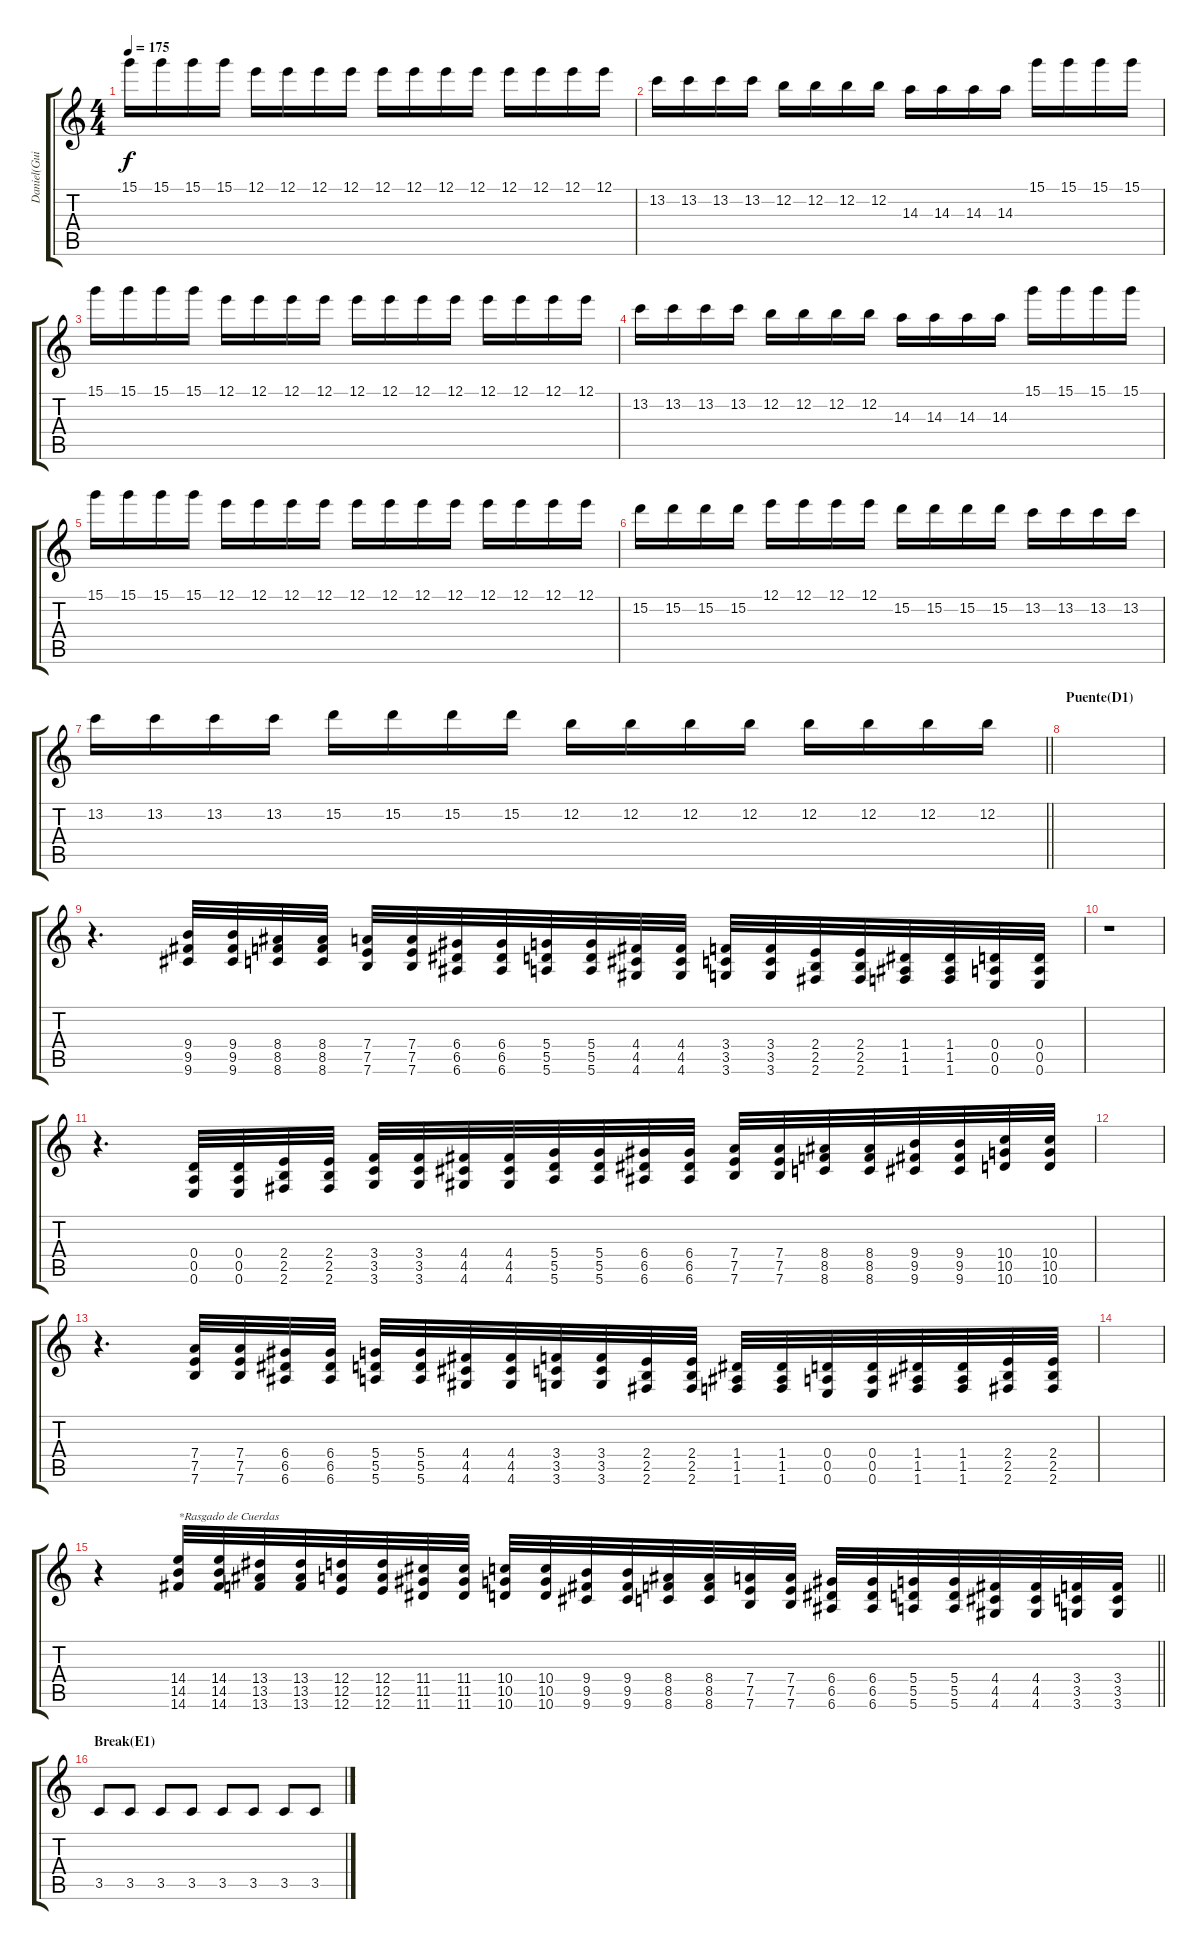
\track ("Daniel(Guitarra)" "Daniel(Gui") {instrument overdrivenguitar}
\staff {score tabs}
\tuning (E4 B3 G3 D3 A2 E2) {hide}
\ts (4 4)
\tempo 175
\clef g2
\ks c
15.1.16{dy f} 15.1.16 15.1.16 15.1.16 12.1.16 12.1.16 12.1.16 12.1.16 12.1.16 12.1.16 12.1.16 12.1.16 12.1.16 12.1.16 12.1.16 12.1.16 |
13.2.16 13.2.16 13.2.16 13.2.16 12.2.16 12.2.16 12.2.16 12.2.16 14.3.16 14.3.16 14.3.16 14.3.16 15.1.16 15.1.16 15.1.16 15.1.16 |
15.1.16 15.1.16 15.1.16 15.1.16 12.1.16 12.1.16 12.1.16 12.1.16 12.1.16 12.1.16 12.1.16 12.1.16 12.1.16 12.1.16 12.1.16 12.1.16 |
13.2.16 13.2.16 13.2.16 13.2.16 12.2.16 12.2.16 12.2.16 12.2.16 14.3.16 14.3.16 14.3.16 14.3.16 15.1.16 15.1.16 15.1.16 15.1.16 |
15.1.16 15.1.16 15.1.16 15.1.16 12.1.16 12.1.16 12.1.16 12.1.16 12.1.16 12.1.16 12.1.16 12.1.16 12.1.16 12.1.16 12.1.16 12.1.16 |
15.2.16 15.2.16 15.2.16 15.2.16 12.1.16 12.1.16 12.1.16 12.1.16 15.2.16 15.2.16 15.2.16 15.2.16 13.2.16 13.2.16 13.2.16 13.2.16 |
\barLineRight lightlight
13.2.16 13.2.16 13.2.16 13.2.16 15.2.16 15.2.16 15.2.16 15.2.16 12.2.16 12.2.16 12.2.16 12.2.16 12.2.16 12.2.16 12.2.16 12.2.16 |
\section ("" "Puente(D1)")
|
r.4{d volume 10 instrument guitarfretnoise} (9.4 9.5 9.6).32 (9.4 9.5 9.6).32 (8.4 8.5 8.6).32 (8.4 8.5 8.6).32 (7.4 7.5 7.6).32 (7.4 7.5 7.6).32 (6.4 6.5 6.6).32 (6.4 6.5 6.6).32 (5.4 5.5 5.6).32 (5.4 5.5 5.6).32 (4.4 4.5 4.6).32 (4.4 4.5 4.6).32 (3.4 3.5 3.6).32 (3.4 3.5 3.6).32 (2.4 2.5 2.6).32 (2.4 2.5 2.6).32 (1.4 1.5 1.6).32 (1.4 1.5 1.6).32 (0.4 0.5 0.6).32 (0.4 0.5 0.6).32 |
r.1 |
r.4{d} (0.4 0.5 0.6).32 (0.4 0.5 0.6).32 (2.4 2.5 2.6).32 (2.4 2.5 2.6).32 (3.4 3.5 3.6).32 (3.4 3.5 3.6).32 (4.4 4.5 4.6).32 (4.4 4.5 4.6).32 (5.4 5.5 5.6).32 (5.4 5.5 5.6).32 (6.4 6.5 6.6).32 (6.4 6.5 6.6).32 (7.4 7.5 7.6).32 (7.4 7.5 7.6).32 (8.4 8.5 8.6).32 (8.4 8.5 8.6).32 (9.4 9.5 9.6).32 (9.4 9.5 9.6).32 (10.4 10.5 10.6).32 (10.4 10.5 10.6).32 |
|
r.4{d} (7.4 7.5 7.6).32 (7.4 7.5 7.6).32 (6.4 6.5 6.6).32 (6.4 6.5 6.6).32 (5.4 5.5 5.6).32 (5.4 5.5 5.6).32 (4.4 4.5 4.6).32 (4.4 4.5 4.6).32 (3.4 3.5 3.6).32 (3.4 3.5 3.6).32 (2.4 2.5 2.6).32 (2.4 2.5 2.6).32 (1.4 1.5 1.6).32 (1.4 1.5 1.6).32 (0.4 0.5 0.6).32 (0.4 0.5 0.6).32 (1.4 1.5 1.6).32 (1.4 1.5 1.6).32 (2.4 2.5 2.6).32 (2.4 2.5 2.6).32 |
|
\barLineRight lightlight
r.4 (14.4 14.5 14.6).32{txt "*Rasgado de Cuerdas"} (14.4 14.5 14.6).32 (13.4 13.5 13.6).32 (13.4 13.5 13.6).32 (12.4 12.5 12.6).32 (12.4 12.5 12.6).32 (11.4 11.5 11.6).32 (11.4 11.5 11.6).32 (10.4 10.5 10.6).32{instrument guitarfretnoise} (10.4 10.5 10.6).32 (9.4 9.5 9.6).32 (9.4 9.5 9.6).32 (8.4 8.5 8.6).32 (8.4 8.5 8.6).32 (7.4 7.5 7.6).32 (7.4 7.5 7.6).32 (6.4 6.5 6.6).32 (6.4 6.5 6.6).32 (5.4 5.5 5.6).32 (5.4 5.5 5.6).32 (4.4 4.5 4.6).32 (4.4 4.5 4.6).32 (3.4 3.5 3.6).32 (3.4 3.5 3.6).32 |
\section ("" "Break(E1)")
3.5.8{balance 11 instrument overdrivenguitar} 3.5.8 3.5.8 3.5.8 3.5.8 3.5.8 3.5.8 3.5.8
